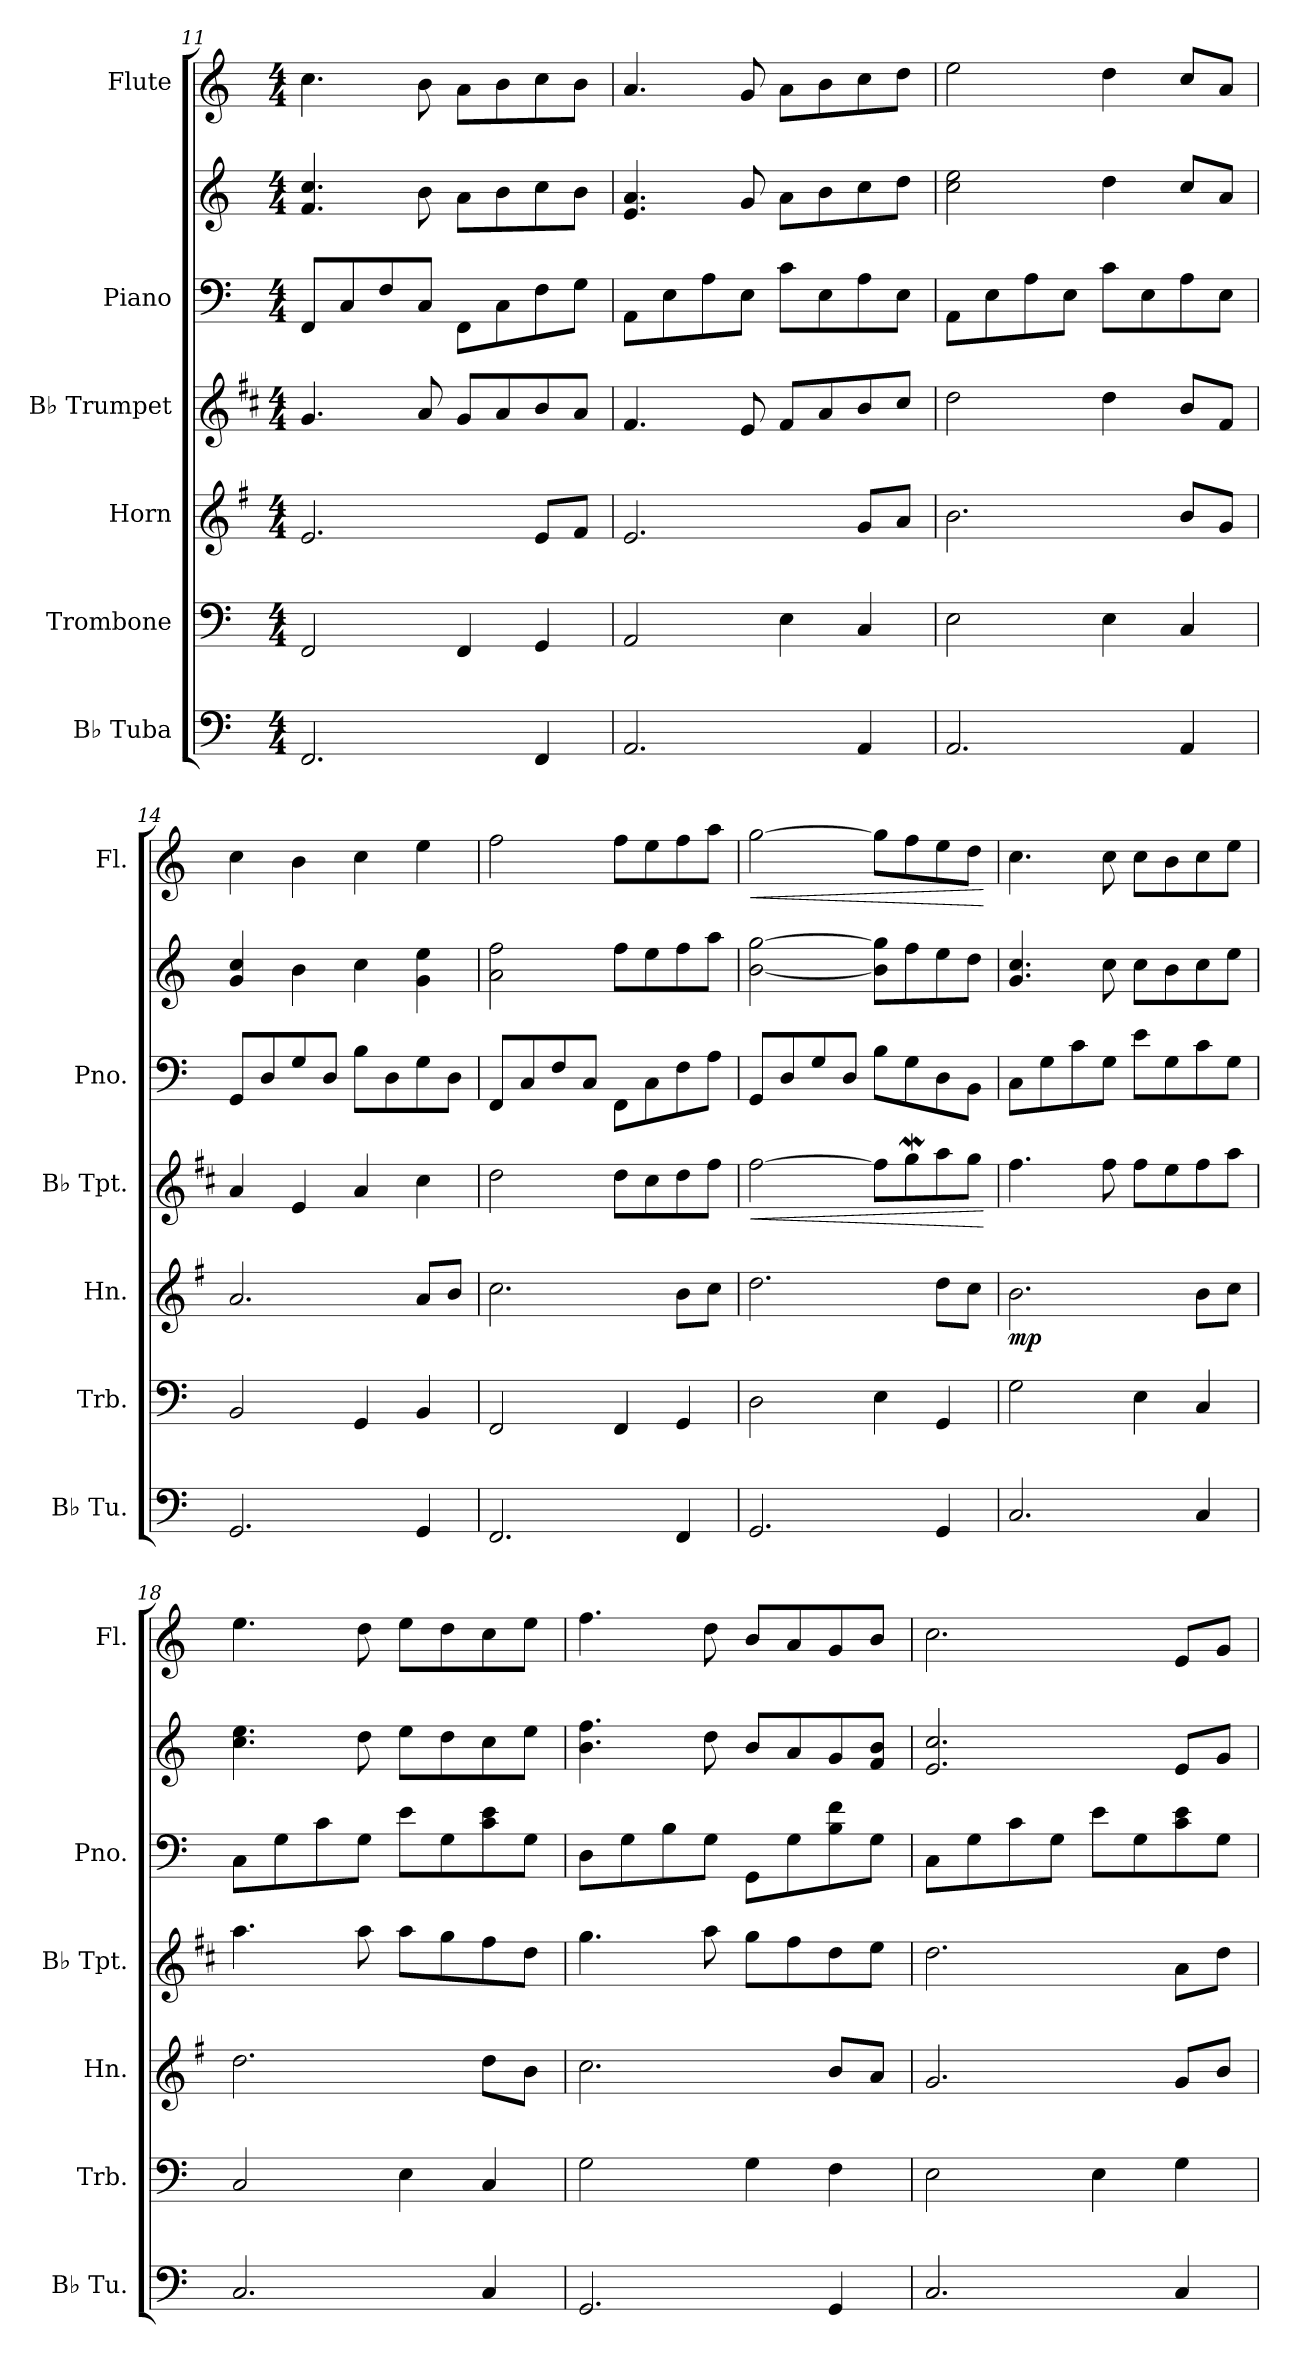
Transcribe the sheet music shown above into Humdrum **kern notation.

**kern	**kern	**kern	**dynam	**kern	**dynam	**kern	**kern	**kern	**dynam
*part6	*part5	*part4	*part4	*part3	*part3	*part2	*part2	*part1	*part1
*staff7	*staff6	*staff5	*staff5	*staff4	*staff4	*staff3	*staff2	*staff1	*staff1
*I"B♭ Tuba	*I"Trombone	*I"Horn	*	*I"B♭ Trumpet	*	*I"Piano	*	*I"Flute	*
*I'B♭ Tu.	*I'Trb.	*I'Hn.	*	*I'B♭ Tpt.	*	*I'Pno.	*	*I'Fl.	*
*clefF4	*clefF4	*clefG2	*	*clefG2	*	*clefF4	*clefG2	*clefG2	*
*	*	*ITrd4c7	*	*ITrd1c2	*	*	*	*	*
*k[]	*k[]	*k[]	*	*k[]	*	*k[]	*k[]	*k[]	*
*C:	*C:	*C:	*	*C:	*	*C:	*C:	*C:	*
*M4/4	*M4/4	*M4/4	*	*M4/4	*	*M4/4	*M4/4	*M4/4	*
=11	=11	=11	=11	=11	=11	=11	=11	=11	=11
2.FF/	2FF/	2.A/	.	4.f/	.	8FF/L	4.f/ 4.cc/	4.cc\	.
.	.	.	.	.	.	8C/	.	.	.
.	.	.	.	.	.	8F/	.	.	.
.	.	.	.	8g/	.	8C/J	8b\	8b\	.
.	4FF/	.	.	8f/L	.	8FF\L	8a\L	8a\L	.
.	.	.	.	8g/	.	8C\	8b\	8b\	.
4FF/	4GG/	8A/L	.	8a/	.	8F\	8cc\	8cc\	.
.	.	8B/J	.	8g/J	.	8G\J	8b\J	8b\J	.
=12	=12	=12	=12	=12	=12	=12	=12	=12	=12
2.AA/	2AA/	2.A/	.	4.e/	.	8AA\L	4.e/ 4.a/	4.a/	.
.	.	.	.	.	.	8E\	.	.	.
.	.	.	.	.	.	8A\	.	.	.
.	.	.	.	8d/	.	8E\J	8g/	8g/	.
.	4E\	.	.	8e/L	.	8c\L	8a\L	8a\L	.
.	.	.	.	8g/	.	8E\	8b\	8b\	.
4AA/	4C/	8c/L	.	8a/	.	8A\	8cc\	8cc\	.
.	.	8d/J	.	8b/J	.	8E\J	8dd\J	8dd\J	.
!!LO:PB:g=z
=13	=13	=13	=13	=13	=13	=13	=13	=13	=13
2.AA/	2E\	2.e\	.	2cc\	.	8AA\L	2cc\ 2ee\	2ee\	.
.	.	.	.	.	.	8E\	.	.	.
.	.	.	.	.	.	8A\	.	.	.
.	.	.	.	.	.	8E\J	.	.	.
.	4E\	.	.	4cc\	.	8c\L	4dd\	4dd\	.
.	.	.	.	.	.	8E\	.	.	.
4AA/	4C/	8e/L	.	8a/L	.	8A\	8cc/L	8cc/L	.
.	.	8c/J	.	8e/J	.	8E\J	8a/J	8a/J	.
=14	=14	=14	=14	=14	=14	=14	=14	=14	=14
2.GG/	2BB/	2.d/	.	4g/	.	8GG/L	4g/ 4cc/	4cc\	.
.	.	.	.	.	.	8D/	.	.	.
.	.	.	.	4d/	.	8G/	4b\	4b\	.
.	.	.	.	.	.	8D/J	.	.	.
.	4GG/	.	.	4g/	.	8B\L	4cc\	4cc\	.
.	.	.	.	.	.	8D\	.	.	.
4GG/	4BB/	8d/L	.	4b\	.	8G\	4g\ 4ee\	4ee\	.
.	.	8e/J	.	.	.	8D\J	.	.	.
=15	=15	=15	=15	=15	=15	=15	=15	=15	=15
2.FF/	2FF/	2.f\	.	2cc\	.	8FF/L	2a\ 2ff\	2ff\	.
.	.	.	.	.	.	8C/	.	.	.
.	.	.	.	.	.	8F/	.	.	.
.	.	.	.	.	.	8C/J	.	.	.
.	4FF/	.	.	8cc\L	.	8FF\L	8ff\L	8ff\L	.
.	.	.	.	8b\	.	8C\	8ee\	8ee\	.
4FF/	4GG/	8e\L	.	8cc\	.	8F\	8ff\	8ff\	.
.	.	8f\J	.	8ee\J	.	8A\J	8aa\J	8aa\J	.
=16	=16	=16	=16	=16	=16	=16	=16	=16	=16
!	!	!	!	!	!LO:HP:b	!	!	!	!LO:HP:b
2.GG/	2D\	2.g\	.	[2ee\	<	8GG/L	[2b\ [2gg\	[2gg\	<
.	.	.	.	.	.	8D/	.	.	.
.	.	.	.	.	.	8G/	.	.	.
.	.	.	.	.	.	8D/J	.	.	.
.	4E\	.	.	8ee\L]	.	8B\L	8b\] 8gg\]L	8gg\L]	.
.	.	.	.	8ffw\	.	8G\	8ff\	8ff\	.
4GG/	4GG/	8g\L	.	8gg\	.	8D\	8ee\	8ee\	.
.	.	8f\J	.	8ff\J	.	8BB\J	8dd\J	8dd\J	.
.	.	.	.	.	[	.	.	.	[
!!LO:PB:g=z
=17	=17	=17	=17	=17	=17	=17	=17	=17	=17
!	!	!	!LO:DY:b	!	!	!	!	!	!
2.C/	2G\	2.e\	mp	4.ee\	.	8C\L	4.g/ 4.cc/	4.cc\	.
.	.	.	.	.	.	8G\	.	.	.
.	.	.	.	.	.	8c\	.	.	.
.	.	.	.	8ee\	.	8G\J	8cc\	8cc\	.
.	4E\	.	.	8ee\L	.	8e\L	8cc\L	8cc\L	.
.	.	.	.	8dd\	.	8G\	8b\	8b\	.
4C/	4C/	8e\L	.	8ee\	.	8c\	8cc\	8cc\	.
.	.	8f\J	.	8gg\J	.	8G\J	8ee\J	8ee\J	.
=18	=18	=18	=18	=18	=18	=18	=18	=18	=18
2.C/	2C/	2.g\	.	4.gg\	.	8C\L	4.cc\ 4.ee\	4.ee\	.
.	.	.	.	.	.	8G\	.	.	.
.	.	.	.	.	.	8c\	.	.	.
.	.	.	.	8gg\	.	8G\J	8dd\	8dd\	.
.	4E\	.	.	8gg\L	.	8e\L	8ee\L	8ee\L	.
.	.	.	.	8ff\	.	8G\	8dd\	8dd\	.
4C/	4C/	8g\L	.	8ee\	.	8c\ 8e\	8cc\	8cc\	.
.	.	8e\J	.	8cc\J	.	8G\J	8ee\J	8ee\J	.
=19	=19	=19	=19	=19	=19	=19	=19	=19	=19
2.GG/	2G\	2.f\	.	4.ff\	.	8D\L	4.b\ 4.ff\	4.ff\	.
.	.	.	.	.	.	8G\	.	.	.
.	.	.	.	.	.	8B\	.	.	.
.	.	.	.	8gg\	.	8G\J	8dd\	8dd\	.
.	4G\	.	.	8ff\L	.	8GG\L	8b/L	8b/L	.
.	.	.	.	8ee\	.	8G\	8a/	8a/	.
4GG/	4F\	8e/L	.	8cc\	.	8B\ 8f\	8g/	8g/	.
.	.	8d/J	.	8dd\J	.	8G\J	8f/ 8b/J	8b/J	.
=20	=20	=20	=20	=20	=20	=20	=20	=20	=20
2.C/	2E\	2.c/	.	2.cc\	.	8C\L	2.e/ 2.cc/	2.cc\	.
.	.	.	.	.	.	8G\	.	.	.
.	.	.	.	.	.	8c\	.	.	.
.	.	.	.	.	.	8G\J	.	.	.
.	4E\	.	.	.	.	8e\L	.	.	.
.	.	.	.	.	.	8G\	.	.	.
4C/	4G\	8c/L	.	8g\L	.	8c\ 8e\	8e/L	8e/L	.
.	.	8e/J	.	8cc\J	.	8G\J	8g/J	8g/J	.
=	=	=	=	=	=	=	=	=	=
*-	*-	*-	*-	*-	*-	*-	*-	*-	*-
